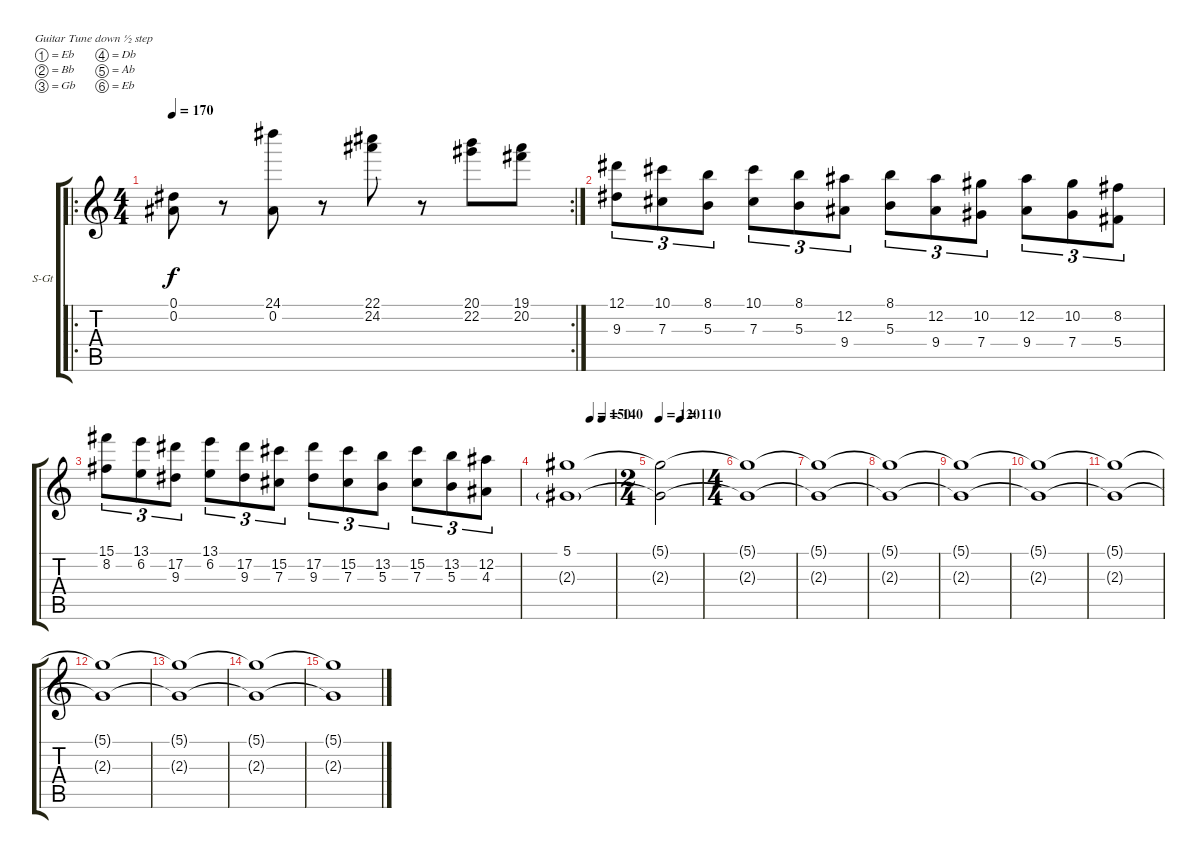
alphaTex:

\bracketExtendMode groupsimilarinstruments
\firstSystemTrackNameOrientation horizontal
\otherSystemsTrackNameOrientation horizontal
\track ("Дмитрий Иванов" "S-Gt") {instrument stringensemble1}
\staff {score tabs}
\tuning (Eb4 Bb3 Gb3 Db3 Ab2 Eb2)
\displaytranspose 12
\ro
\rc 2
\ts (4 4)
\tempo 170
\clef g2
\ks c
(0.1 0.2).8{dy f} r.8 (24.1 0.2).8 r.8 (22.1 24.2).8 r.8 (20.1 22.2).8 (19.1 20.2).8 |
(12.1 9.3).8{tu (3 2)} (10.1 7.3).8{tu (3 2)} (8.1 5.3).8{tu (3 2)} (10.1 7.3).8{tu (3 2)} (8.1 5.3).8{tu (3 2)} (12.2 9.4).8{tu (3 2)} (8.1 5.3).8{tu (3 2)} (12.2 9.4).8{tu (3 2)} (10.2 7.4).8{tu (3 2)} (12.2 9.4).8{tu (3 2)} (10.2 7.4).8{tu (3 2)} (8.2 5.4).8{tu (3 2)} |
(15.1 8.2).8{tu (3 2)} (13.1 6.2).8{tu (3 2)} (17.2 9.3).8{tu (3 2)} (13.1 6.2).8{tu (3 2)} (17.2 9.3).8{tu (3 2)} (15.2 7.3).8{tu (3 2)} (17.2 9.3).8{tu (3 2)} (15.2 7.3).8{tu (3 2)} (13.2 5.3).8{tu (3 2)} (15.2 7.3).8{tu (3 2)} (13.2 5.3).8{tu (3 2)} (12.2 4.3).8{tu (3 2)} |
\tempo (150 0.5)
\tempo (140 0.75)
(5.1 2.3{g}).1 |
\ts (2 4)
\beaming (8 2 2)
\tempo 120
\tempo (110 0.5)
(5.1{t} 2.3{t}).2 |
\ts (4 4)
\beaming (8 2 2 2 2)
(5.1{t} 2.3{t}).1 |
(5.1{t} 2.3{t}).1 |
(5.1{t} 2.3{t}).1 |
(5.1{t} 2.3{t}).1 |
(5.1{t} 2.3{t}).1 |
(5.1{t} 2.3{t}).1 |
(5.1{t} 2.3{t}).1 |
(5.1{t} 2.3{t}).1 |
(5.1{t} 2.3{t}).1 |
(5.1{t} 2.3{t}).1
